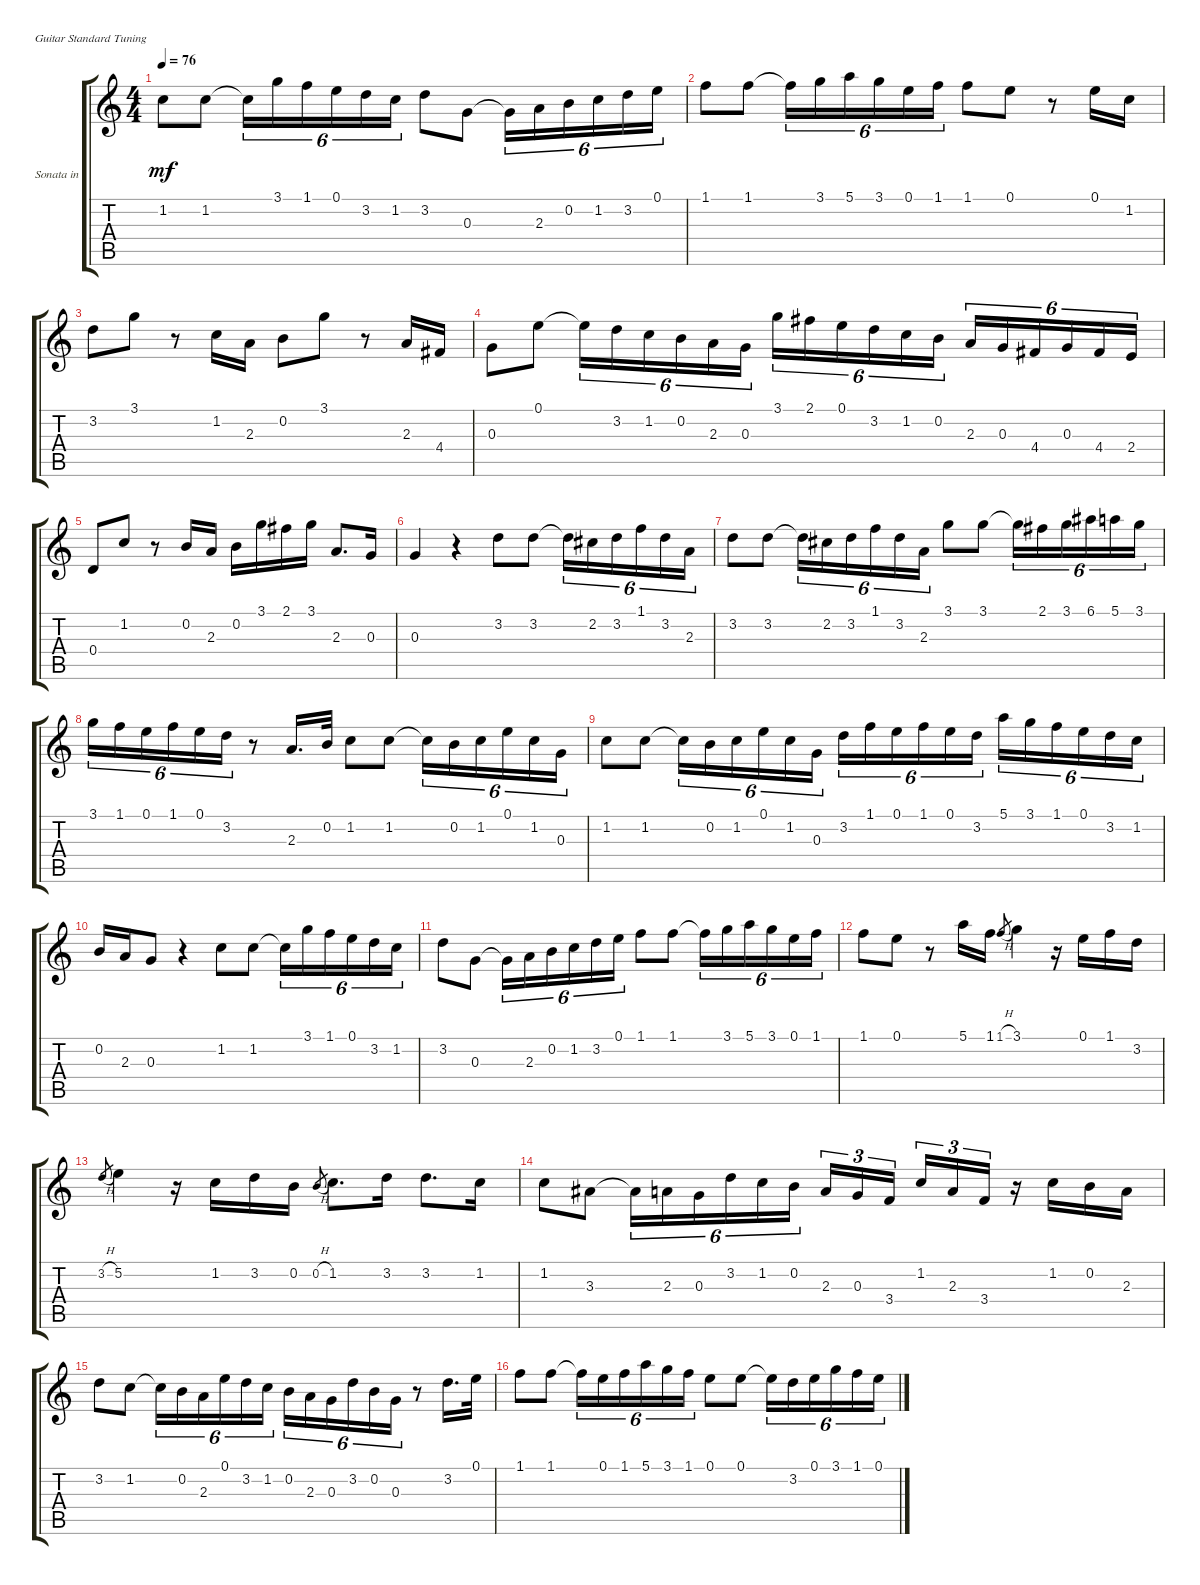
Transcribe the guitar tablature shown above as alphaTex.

\bracketExtendMode groupsimilarinstruments
\firstSystemTrackNameOrientation horizontal
\otherSystemsTrackNameOrientation horizontal
\track ("Sonata in Am - 3. Andante" "Sonata in ") {instrument oboe}
\staff {score tabs}
\tuning (E4 B3 G3 D3 A2 E2)
\displaytranspose 12
\ts (4 4)
\tempo 76
\clef g2
\ks c
1.2.8{dy mf instrument oboe} 1.2.8 1.2{t}.16{tu (6 4)} 3.1.16{tu (6 4)} 1.1.16{tu (6 4)} 0.1.16{tu (6 4)} 3.2.16{tu (6 4)} 1.2.16{tu (6 4)} 3.2.8 0.3.8 0.3{t}.16{tu (6 4)} 2.3.16{tu (6 4)} 0.2.16{tu (6 4)} 1.2.16{tu (6 4)} 3.2.16{tu (6 4)} 0.1.16{tu (6 4)} |
1.1.8 1.1.8 1.1{t}.16{tu (6 4)} 3.1.16{tu (6 4)} 5.1.16{tu (6 4)} 3.1.16{tu (6 4)} 0.1.16{tu (6 4)} 1.1.16{tu (6 4)} 1.1.8 0.1.8 r.8 0.1.16 1.2.16 |
3.2.8 3.1.8 r.8 1.2.16 2.3.16 0.2.8 3.1.8 r.8 2.3.16 4.4.16 |
0.3.8 0.1.8 0.1{t}.16{tu (6 4)} 3.2.16{tu (6 4)} 1.2.16{tu (6 4)} 0.2.16{tu (6 4)} 2.3.16{tu (6 4)} 0.3.16{tu (6 4)} 3.1.16{tu (6 4)} 2.1.16{tu (6 4)} 0.1.16{tu (6 4)} 3.2.16{tu (6 4)} 1.2.16{tu (6 4)} 0.2.16{tu (6 4)} 2.3.16{tu (6 4)} 0.3.16{tu (6 4)} 4.4.16{tu (6 4)} 0.3.16{tu (6 4)} 4.4.16{tu (6 4)} 2.4.16{tu (6 4)} |
0.4.8 1.2.8 r.8 0.2.16 2.3.16 0.2.16 3.1.16 2.1.16 3.1.16 2.3.8{d} 0.3.16 |
0.3.4 r.4 3.2.8 3.2.8 3.2{t}.16{tu (6 4)} 2.2.16{tu (6 4)} 3.2.16{tu (6 4)} 1.1.16{tu (6 4)} 3.2.16{tu (6 4)} 2.3.16{tu (6 4)} |
3.2.8 3.2.8 3.2{t}.16{tu (6 4)} 2.2.16{tu (6 4)} 3.2.16{tu (6 4)} 1.1.16{tu (6 4)} 3.2.16{tu (6 4)} 2.3.16{tu (6 4)} 3.1.8 3.1.8 3.1{t}.16{tu (6 4)} 2.1.16{tu (6 4)} 3.1.16{tu (6 4)} 6.1.16{tu (6 4)} 5.1.16{tu (6 4)} 3.1.16{tu (6 4)} |
3.1.16{tu (6 4)} 1.1.16{tu (6 4)} 0.1.16{tu (6 4)} 1.1.16{tu (6 4)} 0.1.16{tu (6 4)} 3.2.16{tu (6 4)} r.8 2.3.16{d} 0.2.32 1.2.8 1.2.8 1.2{t}.16{tu (6 4)} 0.2.16{tu (6 4)} 1.2.16{tu (6 4)} 0.1.16{tu (6 4)} 1.2.16{tu (6 4)} 0.3.16{tu (6 4)} |
1.2.8 1.2.8 1.2{t}.16{tu (6 4)} 0.2.16{tu (6 4)} 1.2.16{tu (6 4)} 0.1.16{tu (6 4)} 1.2.16{tu (6 4)} 0.3.16{tu (6 4)} 3.2.16{tu (6 4)} 1.1.16{tu (6 4)} 0.1.16{tu (6 4)} 1.1.16{tu (6 4)} 0.1.16{tu (6 4)} 3.2.16{tu (6 4)} 5.1.16{tu (6 4)} 3.1.16{tu (6 4)} 1.1.16{tu (6 4)} 0.1.16{tu (6 4)} 3.2.16{tu (6 4)} 1.2.16{tu (6 4)} |
0.2.16 2.3.16 0.3.8 r.4 1.2.8 1.2.8 1.2{t}.16{tu (6 4)} 3.1.16{tu (6 4)} 1.1.16{tu (6 4)} 0.1.16{tu (6 4)} 3.2.16{tu (6 4)} 1.2.16{tu (6 4)} |
3.2.8 0.3.8 0.3{t}.16{tu (6 4)} 2.3.16{tu (6 4)} 0.2.16{tu (6 4)} 1.2.16{tu (6 4)} 3.2.16{tu (6 4)} 0.1.16{tu (6 4)} 1.1.8 1.1.8 1.1{t}.16{tu (6 4)} 3.1.16{tu (6 4)} 5.1.16{tu (6 4)} 3.1.16{tu (6 4)} 0.1.16{tu (6 4)} 1.1.16{tu (6 4)} |
1.1.8 0.1.8 r.8 5.1.16 1.1.16 1.1{h}.8{gr} 3.1.4 r.16 0.1.16 1.1.16 3.2.16 |
3.2{h}.8{gr} 5.2.4 r.16 1.2.16 3.2.16 0.2.16 0.2{h}.8{gr} 1.2.8{d} 3.2.16 3.2.8{d} 1.2.16 |
1.2.8 3.3.8 3.3{t}.16{tu (6 4)} 2.3.16{tu (6 4)} 0.3.16{tu (6 4)} 3.2.16{tu (6 4)} 1.2.16{tu (6 4)} 0.2.16{tu (6 4)} 2.3.16{tu (3 2)} 0.3.16{tu (3 2)} 3.4.16{tu (3 2)} 1.2.16{tu (3 2)} 2.3.16{tu (3 2)} 3.4.16{tu (3 2)} r.16 1.2.16 0.2.16 2.3.16 |
3.2.8 1.2.8 1.2{t}.16{tu (6 4)} 0.2.16{tu (6 4)} 2.3.16{tu (6 4)} 0.1.16{tu (6 4)} 3.2.16{tu (6 4)} 1.2.16{tu (6 4)} 0.2.16{tu (6 4)} 2.3.16{tu (6 4)} 0.3.16{tu (6 4)} 3.2.16{tu (6 4)} 0.2.16{tu (6 4)} 0.3.16{tu (6 4)} r.8 3.2.16{d} 0.1.32 |
1.1.8 1.1.8 1.1{t}.16{tu (6 4)} 0.1.16{tu (6 4)} 1.1.16{tu (6 4)} 5.1.16{tu (6 4)} 3.1.16{tu (6 4)} 1.1.16{tu (6 4)} 0.1.8 0.1.8 0.1{t}.16{tu (6 4)} 3.2.16{tu (6 4)} 0.1.16{tu (6 4)} 3.1.16{tu (6 4)} 1.1.16{tu (6 4)} 0.1.16{tu (6 4)}
